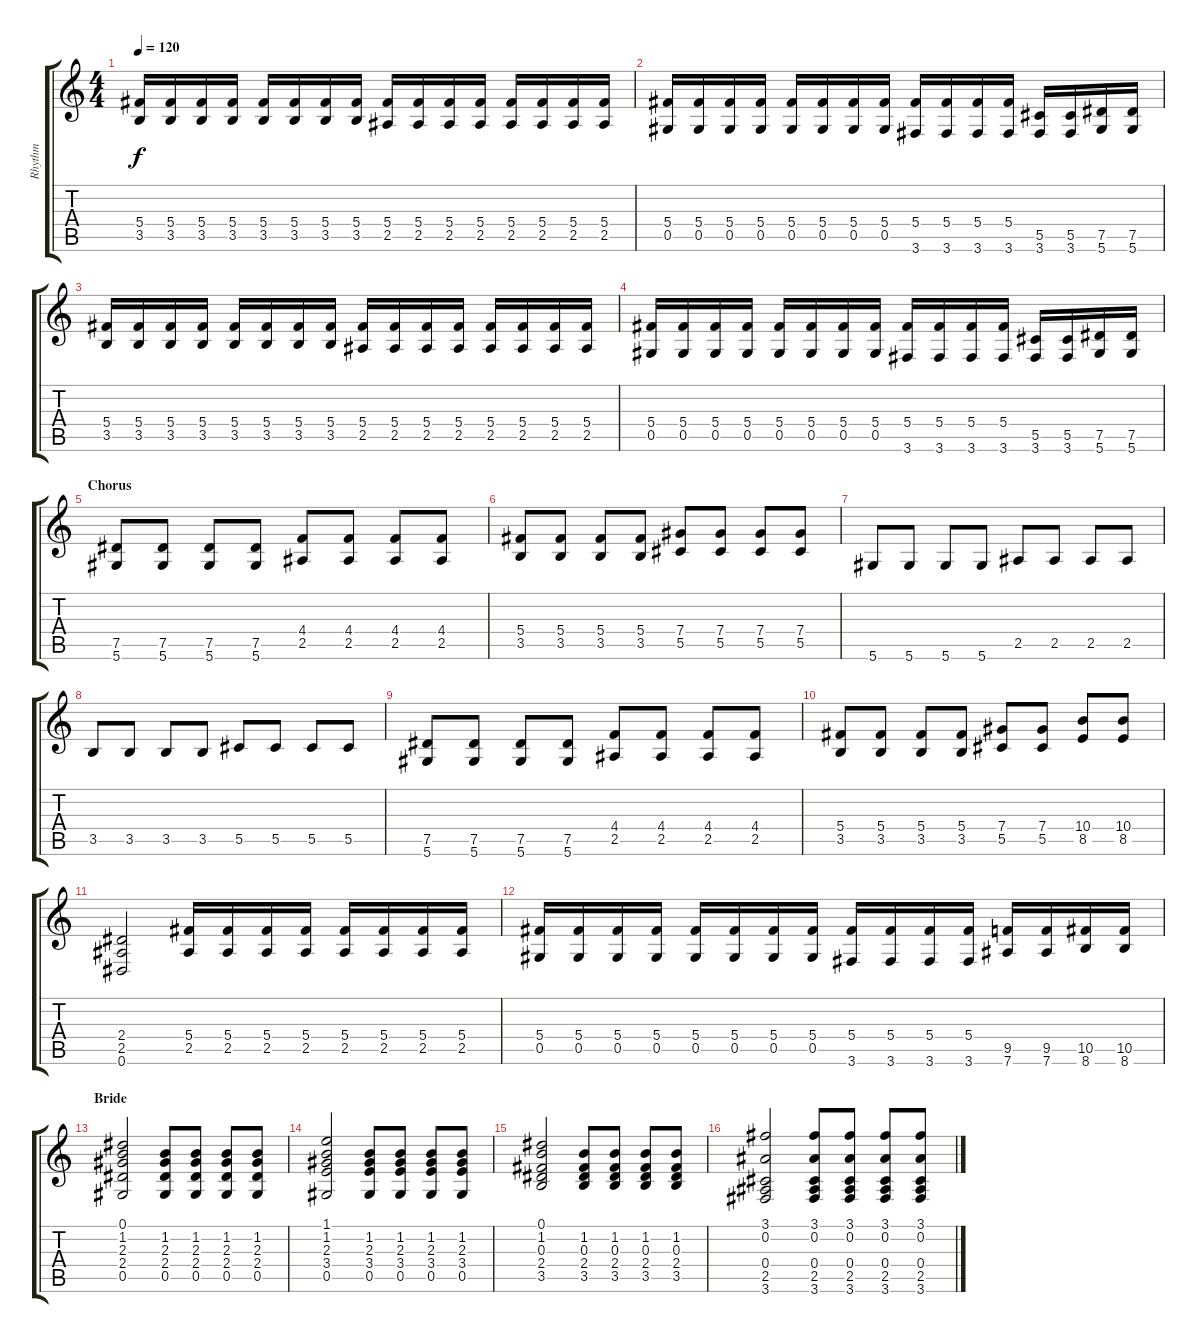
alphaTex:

\track ("Rhythm" "Rhythm") {instrument acousticguitarsteel}
\staff {score tabs}
\tuning (Eb4 Bb3 Gb3 Db3 Ab2 Eb2) {hide}
\ts (4 4)
\tempo 120
\clef g2
\ks c
(5.4 3.5).16{dy f} (5.4 3.5).16 (5.4 3.5).16 (5.4 3.5).16 (5.4 3.5).16 (5.4 3.5).16 (5.4 3.5).16 (5.4 3.5).16 (5.4 2.5).16 (5.4 2.5).16 (5.4 2.5).16 (5.4 2.5).16 (5.4 2.5).16 (5.4 2.5).16 (5.4 2.5).16 (5.4 2.5).16 |
(5.4 0.5).16 (5.4 0.5).16 (5.4 0.5).16 (5.4 0.5).16 (5.4 0.5).16 (5.4 0.5).16 (5.4 0.5).16 (5.4 0.5).16 (5.4 3.6).16 (5.4 3.6).16 (5.4 3.6).16 (5.4 3.6).16 (5.5 3.6).16 (5.5 3.6).16 (7.5 5.6).16 (7.5 5.6).16 |
(5.4 3.5).16 (5.4 3.5).16 (5.4 3.5).16 (5.4 3.5).16 (5.4 3.5).16 (5.4 3.5).16 (5.4 3.5).16 (5.4 3.5).16 (5.4 2.5).16 (5.4 2.5).16 (5.4 2.5).16 (5.4 2.5).16 (5.4 2.5).16 (5.4 2.5).16 (5.4 2.5).16 (5.4 2.5).16 |
(5.4 0.5).16 (5.4 0.5).16 (5.4 0.5).16 (5.4 0.5).16 (5.4 0.5).16 (5.4 0.5).16 (5.4 0.5).16 (5.4 0.5).16 (5.4 3.6).16 (5.4 3.6).16 (5.4 3.6).16 (5.4 3.6).16 (5.5 3.6).16 (5.5 3.6).16 (7.5 5.6).16 (7.5 5.6).16 |
\section ("" "Chorus")
(7.5 5.6).8 (7.5 5.6).8 (7.5 5.6).8 (7.5 5.6).8 (4.4 2.5).8 (4.4 2.5).8 (4.4 2.5).8 (4.4 2.5).8 |
(5.4 3.5).8 (5.4 3.5).8 (5.4 3.5).8 (5.4 3.5).8 (7.4 5.5).8 (7.4 5.5).8 (7.4 5.5).8 (7.4 5.5).8 |
5.6.8 5.6.8 5.6.8 5.6.8 2.5.8 2.5.8 2.5.8 2.5.8 |
3.5.8 3.5.8 3.5.8 3.5.8 5.5.8 5.5.8 5.5.8 5.5.8 |
(7.5 5.6).8 (7.5 5.6).8 (7.5 5.6).8 (7.5 5.6).8 (4.4 2.5).8 (4.4 2.5).8 (4.4 2.5).8 (4.4 2.5).8 |
(5.4 3.5).8 (5.4 3.5).8 (5.4 3.5).8 (5.4 3.5).8 (7.4 5.5).8 (7.4 5.5).8 (10.4 8.5).8 (10.4 8.5).8 |
(2.4 2.5 0.6).2 (5.4 2.5).16 (5.4 2.5).16 (5.4 2.5).16 (5.4 2.5).16 (5.4 2.5).16 (5.4 2.5).16 (5.4 2.5).16 (5.4 2.5).16 |
(5.4 0.5).16 (5.4 0.5).16 (5.4 0.5).16 (5.4 0.5).16 (5.4 0.5).16 (5.4 0.5).16 (5.4 0.5).16 (5.4 0.5).16 (5.4 3.6).16 (5.4 3.6).16 (5.4 3.6).16 (5.4 3.6).16 (9.5 7.6).16 (9.5 7.6).16 (10.5 8.6).16 (10.5 8.6).16 |
\section ("" "Bride")
(0.1 1.2 2.3 2.4 0.5).2 (1.2 2.3 2.4 0.5).8 (1.2 2.3 2.4 0.5).8 (1.2 2.3 2.4 0.5).8 (1.2 2.3 2.4 0.5).8 |
(1.1 1.2 2.3 3.4 0.5).2 (1.2 2.3 3.4 0.5).8 (1.2 2.3 3.4 0.5).8 (1.2 2.3 3.4 0.5).8 (1.2 2.3 3.4 0.5).8 |
(0.1 1.2 0.3 2.4 3.5).2 (1.2 0.3 2.4 3.5).8 (1.2 0.3 2.4 3.5).8 (1.2 0.3 2.4 3.5).8 (1.2 0.3 2.4 3.5).8 |
(3.1 0.2 0.4 2.5 3.6).2 (3.1 0.2 0.4 2.5 3.6).8 (3.1 0.2 0.4 2.5 3.6).8 (3.1 0.2 0.4 2.5 3.6).8 (3.1 0.2 0.4 2.5 3.6).8
